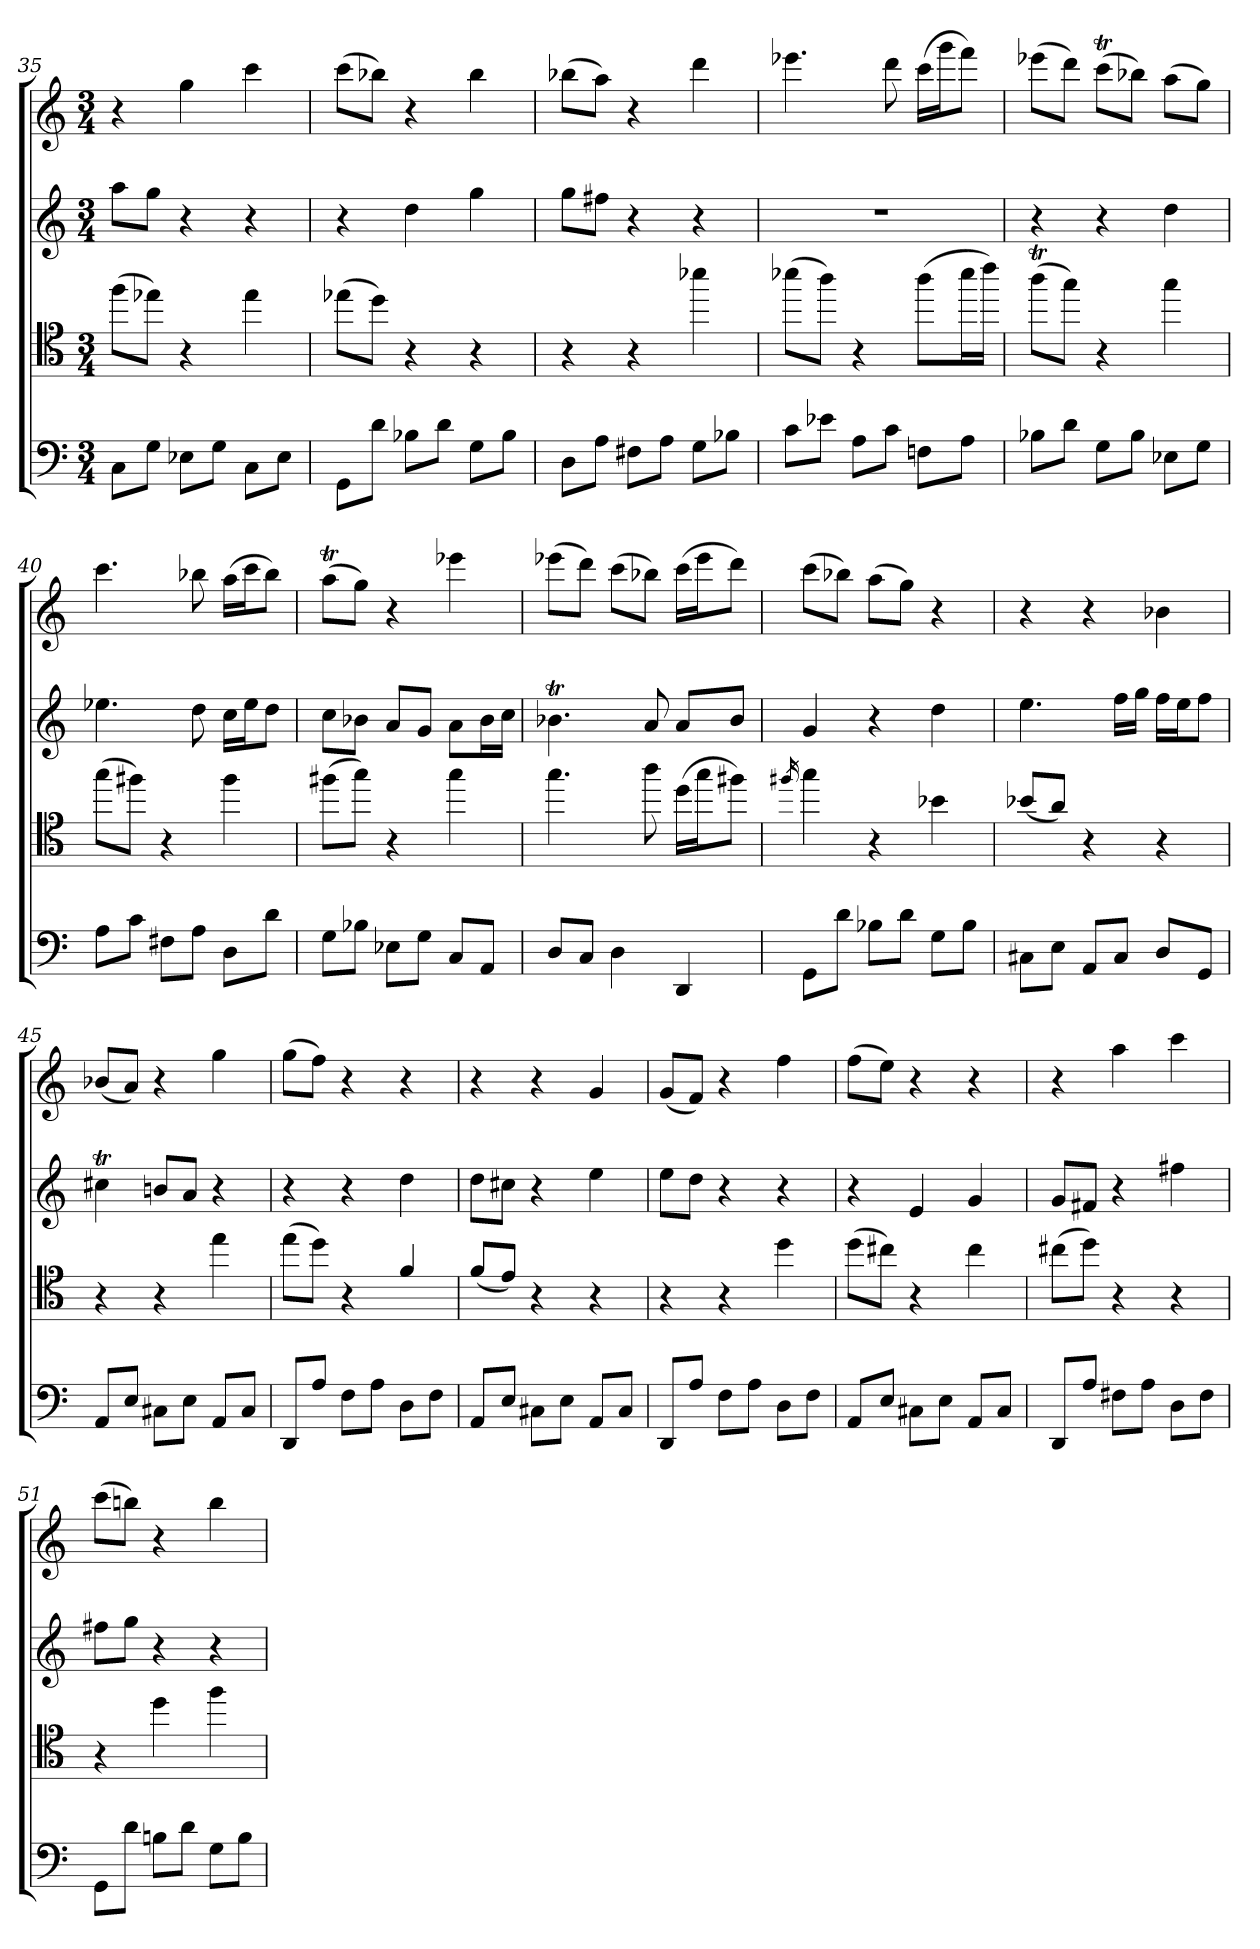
**kern	**kern	**kern	**kern
*part4	*part3	*part2	*part1
*staff4	*staff3	*staff2	*staff1
*clefF4	*clefC4	*clefG2	*clefG2
*M3/4	*M3/4	*M3/4	*M3/4
=35	=35	=35	=35
8C\L	(>8ff\L	8aa\L	4r
8G\J	8ee-\J)	8gg\J	.
8E-\L	4r	4r	4gg\
8G\J	.	.	.
8C\L	4ee-\	4r	4ccc\
8E-\J	.	.	.
=36	=36	=36	=36
8GG\L	(>8ee-\L	4r	(>8ccc\L
8d\J	8dd\J)	.	8bb-\J)
8B-\L	4r	4dd\	4r
8d\J	.	.	.
8G\L	4r	4gg\	4bb-\
8B-\J	.	.	.
=37	=37	=37	=37
8D\L	4r	8gg\L	(>8bb-\L
8A\J	.	8ff#\J	8aa\J)
8F#\L	4r	4r	4r
8A\J	.	.	.
8G\L	4bb-\	4r	4ddd\
8B-\J	.	.	.
=38	=38	=38	=38
8c\L	(>8bb-\L	2.r	4.eee-\
8e-\J	8aa\J)	.	.
8A\L	4r	.	.
8c\J	.	.	8ddd\
8Fn\L	(>8aa\L	.	(>16ccc\LL
.	.	.	16ggg\J
8A\J	16bb-\L	.	8fff\J)
.	16ccc\JJ)	.	.
=39	=39	=39	=39
8B-\L	(>8aaT\L	4r	(>8eee-\L
8d\J	8gg\J)	.	8ddd\J)
8G\L	4r	4r	(>8cccT\L
8B-\J	.	.	8bb-\J)
8E-\L	4gg\	4dd\	(>8aa\L
8G\J	.	.	8gg\J)
=40	=40	=40	=40
8A\L	(>8gg\L	4.ee-\	4.ccc\
8c\J	8ff#\J)	.	.
8F#\L	4r	.	.
8A\J	.	8dd\	8bb-\
8D\L	4ff#\	16cc\LL	(>16aa\LL
.	.	16ee-\J	16ccc\J
8d\J	.	8dd\J	8bb-\J)
=41	=41	=41	=41
8G\L	(>8ff#\L	8cc\L	(>8aaT\L
8B-\J	8gg\J)	8b-\J	8gg\J)
8E-\L	4r	8a/L	4r
8G\J	.	8g/J	.
8C/L	4gg\	8a\L	4eee-\
8AA/J	.	16b-\L	.
.	.	16cc\JJ	.
=42	=42	=42	=42
8D/L	4.gg\	4.b-T\	(>8eee-\L
8C/J	.	.	8ddd\J)
4D\	.	.	(>8ccc\L
.	8aa\	8a/	8bb-\J)
4DD/	(>16dd\LL	8a/L	(>16ccc\LL
.	16gg\J	.	16eee-\J
.	8ff#\J)	8b-/J	8ddd\J)
=43	=43	=43	=43
.	16qff#/	.	.
8GG\L	4gg\	4g/	(>8ccc\L
8d\J	.	.	8bb-\J)
8B-\L	4r	4r	(>8aa\L
8d\J	.	.	8gg\J)
8G\L	4b-\	4dd\	4r
8B-\J	.	.	.
=44	=44	=44	=44
8C#\L	(<8b-/L	4.ee\	4r
8E\J	8a/J)	.	.
8AA/L	4r	.	4r
8C#/J	.	16ff\LL	.
.	.	16gg\JJ	.
8D/L	4r	16ff\LL	4b-\
.	.	16ee\J	.
8GG/J	.	8ff\J	.
=45	=45	=45	=45
8AA/L	4r	4cc#t\	(<8b-/L
8E/J	.	.	8a/J)
8C#\L	4r	8bn/L	4r
8E\J	.	8a/J	.
8AA/L	4ee\	4r	4gg\
8C#/J	.	.	.
=46	=46	=46	=46
8DD/L	(>8ee\L	4r	(>8gg\L
8A/J	8dd\J)	.	8ff\J)
8F\L	4r	4r	4r
8A\J	.	.	.
8D\L	4f/	4dd\	4r
8F\J	.	.	.
=47	=47	=47	=47
8AA/L	(<8f/L	8dd\L	4r
8E/J	8e/J)	8cc#\J	.
8C#\L	4r	4r	4r
8E\J	.	.	.
8AA/L	4r	4ee\	4g/
8C#/J	.	.	.
=48	=48	=48	=48
8DD/L	4r	8ee\L	(<8g/L
8A/J	.	8dd\J	8f/J)
8F\L	4r	4r	4r
8A\J	.	.	.
8D\L	4dd\	4r	4ff\
8F\J	.	.	.
=49	=49	=49	=49
8AA/L	(>8dd\L	4r	(>8ff\L
8E/J	8cc#\J)	.	8ee\J)
8C#\L	4r	4e/	4r
8E\J	.	.	.
8AA/L	4cc#\	4g/	4r
8C#/J	.	.	.
=50	=50	=50	=50
8DD/L	(>8cc#\L	8g/L	4r
8A/J	8dd\J)	8f#/J	.
8F#\L	4r	4r	4aa\
8A\J	.	.	.
8D\L	4r	4ff#\	4ccc\
8F#\J	.	.	.
=51	=51	=51	=51
8GG\L	4r	8ff#\L	(>8ccc\L
8d\J	.	8gg\J	8bbn\J)
8Bn\L	4dd\	4r	4r
8d\J	.	.	.
8G\L	4ff\	4r	4bb\
8B\J	.	.	.
=	=	=	=
*-	*-	*-	*-
